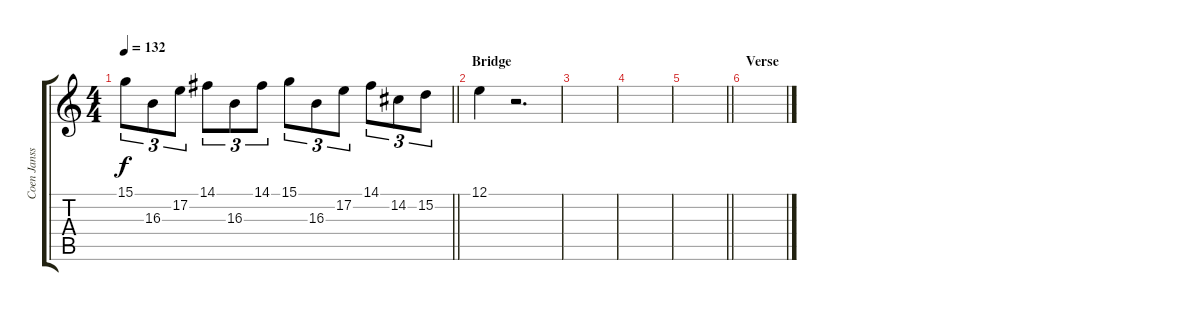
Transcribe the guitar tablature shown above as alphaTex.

\track ("Coen Janssen" "Coen Janss") {instrument acousticgrandpiano}
\staff {score tabs}
\tuning (E4 B3 G3 D3 A2 E2) {hide}
\ts (4 4)
\tempo 132
\clef g2
\barLineRight lightlight
\ks c
15.1.8{tu (3 2) dy f} 16.3.8{tu (3 2)} 17.2.8{tu (3 2)} 14.1.8{tu (3 2)} 16.3.8{tu (3 2)} 14.1.8{tu (3 2)} 15.1.8{tu (3 2)} 16.3.8{tu (3 2)} 17.2.8{tu (3 2)} 14.1.8{tu (3 2)} 14.2.8{tu (3 2)} 15.2.8{tu (3 2)} |
\section ("" "Bridge")
12.1.4 r.2{d} |
|
|
\barLineRight lightlight
|
\section ("" "Verse")
